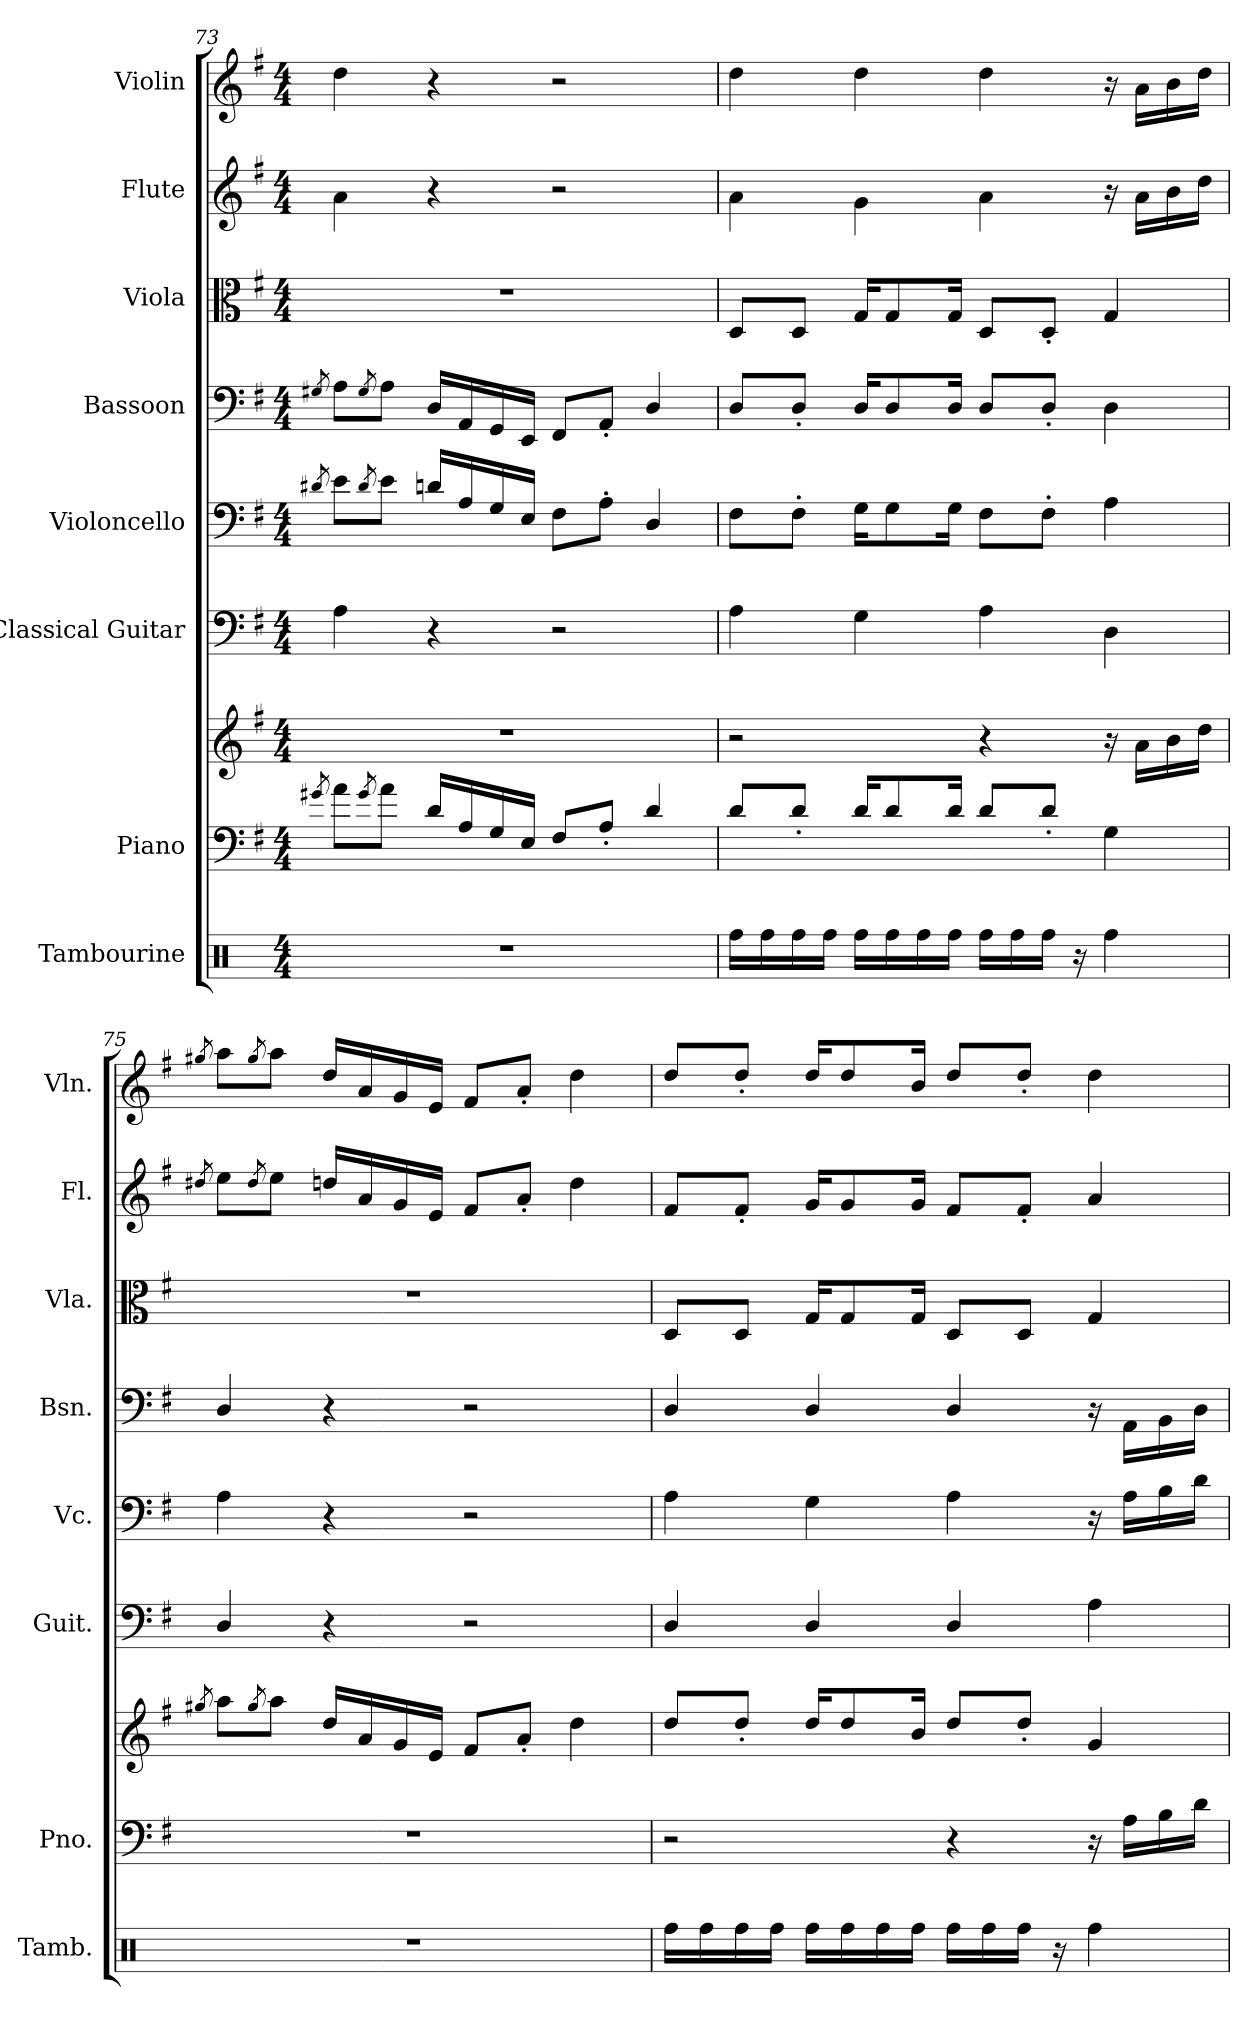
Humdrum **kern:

**kern	**kern	**kern	**kern	**kern	**kern	**kern	**kern	**kern
*part8	*part7	*part7	*part6	*part5	*part4	*part3	*part2	*part1
*staff9	*staff8	*staff7	*staff6	*staff5	*staff4	*staff3	*staff2	*staff1
*I"Tambourine	*I"Piano	*	*I"Classical Guitar	*I"Violoncello	*I"Bassoon	*I"Viola	*I"Flute	*I"Violin
*I'Tamb.	*I'Pno.	*	*I'Guit.	*I'Vc.	*I'Bsn.	*I'Vla.	*I'Fl.	*I'Vln.
!!LO:PB:g=z
*clefX	*clefF4	*clefG2	*clefF4	*clefF4	*clefF4	*clefC3	*clefG2	*clefG2
*k[]	*k[f#]	*k[f#]	*k[f#]	*k[f#]	*k[f#]	*k[f#]	*k[f#]	*k[f#]
*M4/4	*M4/4	*M4/4	*M4/4	*M4/4	*M4/4	*M4/4	*M4/4	*M4/4
=73	=73	=73	=73	=73	=73	=73	=73	=73
.	8qg#X/	.	.	8qd#X/	8qG#X/	.	.	.
1r	8a\L	1r	4A\	8e\L	8A\L	1r	4a\	4dd\
.	8qg#/	.	.	8qd#/	8qG#/	.	.	.
.	8a\J	.	.	8e\J	8A\J	.	.	.
.	16d/LL	.	4r	16dn/LL	16D/LL	.	4r	4r
.	16A/	.	.	16A/	16AA/	.	.	.
.	16G/	.	.	16G/	16GG/	.	.	.
.	16E/JJ	.	.	16E/JJ	16EE/JJ	.	.	.
.	8F#/L	.	2r	8F#\L	8FF#/L	.	2r	2r
.	8A'/J	.	.	8A'\J	8AA'/J	.	.	.
.	4d/	.	.	4D/	4D/	.	.	.
=74	=74	=74	=74	=74	=74	=74	=74	=74
16Rff\LL	8d/L	2r	4A\	8F#\L	8D/L	8D/L	4a\	4dd\
16Rff\	.	.	.	.	.	.	.	.
16Rff\	8d'/J	.	.	8F#'\J	8D'/J	8D/J	.	.
16Rff\JJ	.	.	.	.	.	.	.	.
16Rff\LL	16d/KL	.	4G\	16G\KL	16D/KL	16G/KL	4g\	4dd\
16Rff\	8d/	.	.	8G\	8D/	8G/	.	.
16Rff\	.	.	.	.	.	.	.	.
16Rff\JJ	16d/Jk	.	.	16G\Jk	16D/Jk	16G/Jk	.	.
16Rff\LL	8d/L	4r	4A\	8F#\L	8D/L	8D/L	4a\	4dd\
16Rff\	.	.	.	.	.	.	.	.
16Rff\JJ	8d'/J	.	.	8F#'\J	8D'/J	8D'/J	.	.
16r	.	.	.	.	.	.	.	.
4Rff\	4G\	16r	4D\	4A\	4D\	4G/	16r	16r
.	.	16a\LL	.	.	.	.	16a\LL	16a\LL
.	.	16b\	.	.	.	.	16b\	16b\
.	.	16dd\JJ	.	.	.	.	16dd\JJ	16dd\JJ
=75	=75	=75	=75	=75	=75	=75	=75	=75
.	.	8qgg#X/	.	.	.	.	8qdd#X/	8qgg#X/
1r	1r	8aa\L	4D/	4A\	4D/	1r	8ee\L	8aa\L
.	.	8qgg#/	.	.	.	.	8qdd#/	8qgg#/
.	.	8aa\J	.	.	.	.	8ee\J	8aa\J
.	.	16dd/LL	4r	4r	4r	.	16ddn/LL	16dd/LL
.	.	16a/	.	.	.	.	16a/	16a/
.	.	16g/	.	.	.	.	16g/	16g/
.	.	16e/JJ	.	.	.	.	16e/JJ	16e/JJ
.	.	8f#/L	2r	2r	2r	.	8f#/L	8f#/L
.	.	8a'/J	.	.	.	.	8a'/J	8a'/J
.	.	4dd\	.	.	.	.	4dd\	4dd\
=76	=76	=76	=76	=76	=76	=76	=76	=76
16Rff\LL	2r	8dd/L	4D/	4A\	4D/	8D/L	8f#/L	8dd/L
16Rff\	.	.	.	.	.	.	.	.
16Rff\	.	8dd'/J	.	.	.	8D/J	8f#'/J	8dd'/J
16Rff\JJ	.	.	.	.	.	.	.	.
16Rff\LL	.	16dd/KL	4D/	4G\	4D/	16G/KL	16g/KL	16dd/KL
16Rff\	.	8dd/	.	.	.	8G/	8g/	8dd/
16Rff\	.	.	.	.	.	.	.	.
16Rff\JJ	.	16b/Jk	.	.	.	16G/Jk	16g/Jk	16b/Jk
16Rff\LL	4r	8dd/L	4D/	4A\	4D/	8D/L	8f#/L	8dd/L
16Rff\	.	.	.	.	.	.	.	.
16Rff\JJ	.	8dd'/J	.	.	.	8D/J	8f#'/J	8dd'/J
16r	.	.	.	.	.	.	.	.
4Rff\	16r	4g/	4A\	16r	16r	4G/	4a/	4dd\
.	16A\LL	.	.	16A\LL	16AA\LL	.	.	.
.	16B\	.	.	16B\	16BB\	.	.	.
.	16d\JJ	.	.	16d\JJ	16D\JJ	.	.	.
=	=	=	=	=	=	=	=	=
*-	*-	*-	*-	*-	*-	*-	*-	*-
